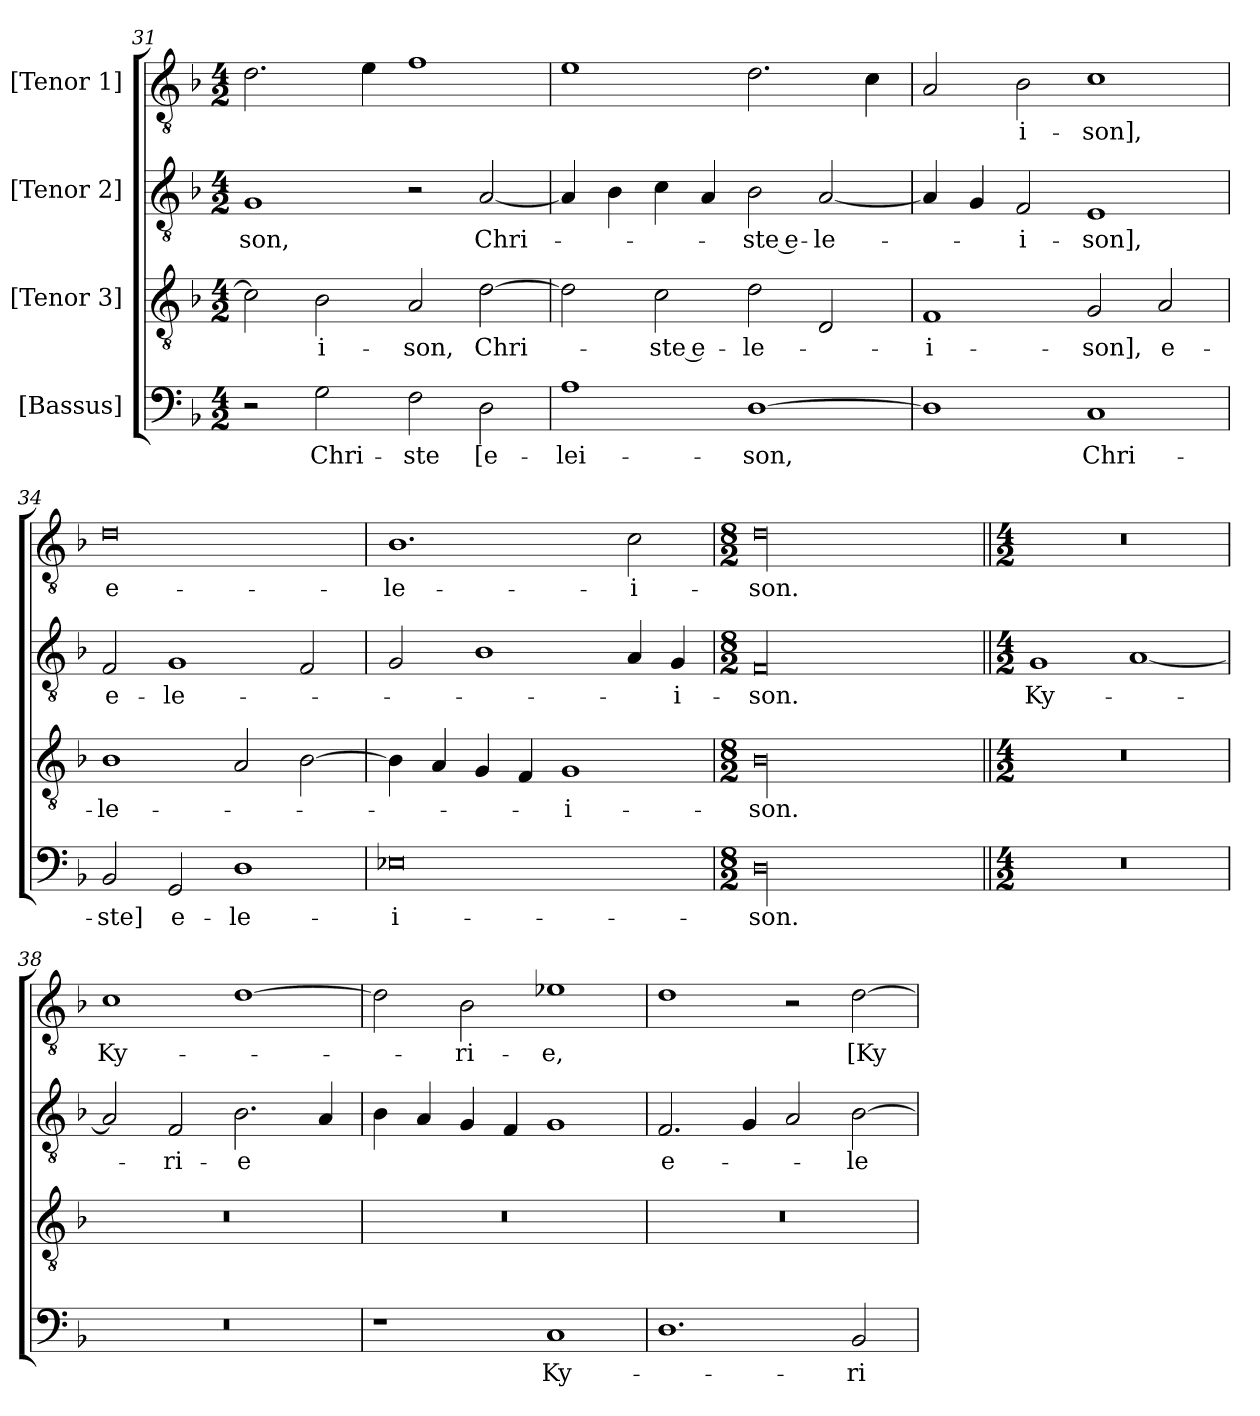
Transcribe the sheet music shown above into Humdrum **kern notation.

**kern	**text	**kern	**text	**kern	**text	**kern	**text
*part4	*part4	*part3	*part3	*part2	*part2	*part1	*part1
*staff4	*staff4	*staff3	*staff3	*staff2	*staff2	*staff1	*staff1
*I"[Bassus]	*	*I"[Tenor 3]	*	*I"[Tenor 2]	*	*I"[Tenor 1]	*
*clefF4	*	*clefGv2	*	*clefGv2	*	*clefGv2	*
*k[b-]	*	*k[b-]	*	*k[b-]	*	*k[b-]	*
*M4/2	*	*M4/2	*	*M4/2	*	*M4/2	*
=31	=31	=31	=31	=31	=31	=31	=31
2r	.	2c\]	.	1G/	-son,	2.d\	.
2G\	Chri-	2B-\	-i-	.	.	.	.
.	.	.	.	.	.	4e\	.
2F\	-ste	2A/	-son,	2r	.	1f\	.
2D\	[e-	[2d\	Chri-	[2A/	Chri-	.	.
=32	=32	=32	=32	=32	=32	=32	=32
1A\	-lei-	2d\]	.	4A/]	.	1e\	.
.	.	.	.	4B-\	.	.	.
.	.	2c\	-ste e-	4c\	.	.	.
.	.	.	.	4A/	.	.	.
[1D\	-son,	2d\	-le-	2B-\	-ste e-	2.d\	.
.	.	2D/	.	[2A/	-le-	.	.
.	.	.	.	.	.	4c\	.
=33	=33	=33	=33	=33	=33	=33	=33
1D\]	.	1F/	-i-	4A/]	.	2A/	.
.	.	.	.	4G/	.	.	.
.	.	.	.	2F/	-i-	2B-\	-i-
1C/	Chri-	2G/	-son],	1E/	-son],	1c\	-son],
.	.	2A/	e-	.	.	.	.
=34	=34	=34	=34	=34	=34	=34	=34
2BB-/	-ste]	1B-\	-le-	2F/	e-	0d\	e-
2GG/	e-	.	.	1G/	-le-	.	.
1D\	-le-	2A/	.	.	.	.	.
.	.	[2B-\	.	2F/	.	.	.
=35	=35	=35	=35	=35	=35	=35	=35
0E-X\	-i-	4B-\]	.	2G/	.	1.B-\	-le-
.	.	4A/	.	.	.	.	.
.	.	4G/	.	1B-\	.	.	.
.	.	4F/	.	.	.	.	.
.	.	1G/	-i-	.	.	.	.
.	.	.	.	4A/	.	2c\	-i-
.	.	.	.	4G/	-i-	.	.
=36	=36	=36	=36	=36	=36	=36	=36
*M8/2	*	*M8/2	*	*M8/2	*	*M8/2	*
00D\	-son.	00B-\	-son.	00F/	-son.	00d\	-son.
=37||	=37||	=37||	=37||	=37||	=37||	=37||	=37||
*M4/2	*	*M4/2	*	*M4/2	*	*M4/2	*
0r	.	0r	.	1G/	Ky-	0r	.
.	.	.	.	[1A/	.	.	.
=38	=38	=38	=38	=38	=38	=38	=38
0r	.	0r	.	2A/]	.	1c\	Ky-
.	.	.	.	2F/	-ri-	.	.
.	.	.	.	2.B-\	-e	[1d\	.
.	.	.	.	4A/	.	.	.
=39	=39	=39	=39	=39	=39	=39	=39
1r	.	0r	.	4B-\	.	2d\]	.
.	.	.	.	4A/	.	.	.
.	.	.	.	4G/	.	2B-\	-ri-
.	.	.	.	4F/	.	.	.
1C/	Ky-	.	.	1G/	.	1e-X\	-e,
=40	=40	=40	=40	=40	=40	=40	=40
1.D\	.	0r	.	2.F/	e-	1d\	.
.	.	.	.	4G/	.	.	.
.	.	.	.	2A/	.	2r	.
2BB-/	-ri-	.	.	[2B-\	-le-	[2d\	[Ky-
=	=	=	=	=	=	=	=
*-	*-	*-	*-	*-	*-	*-	*-
